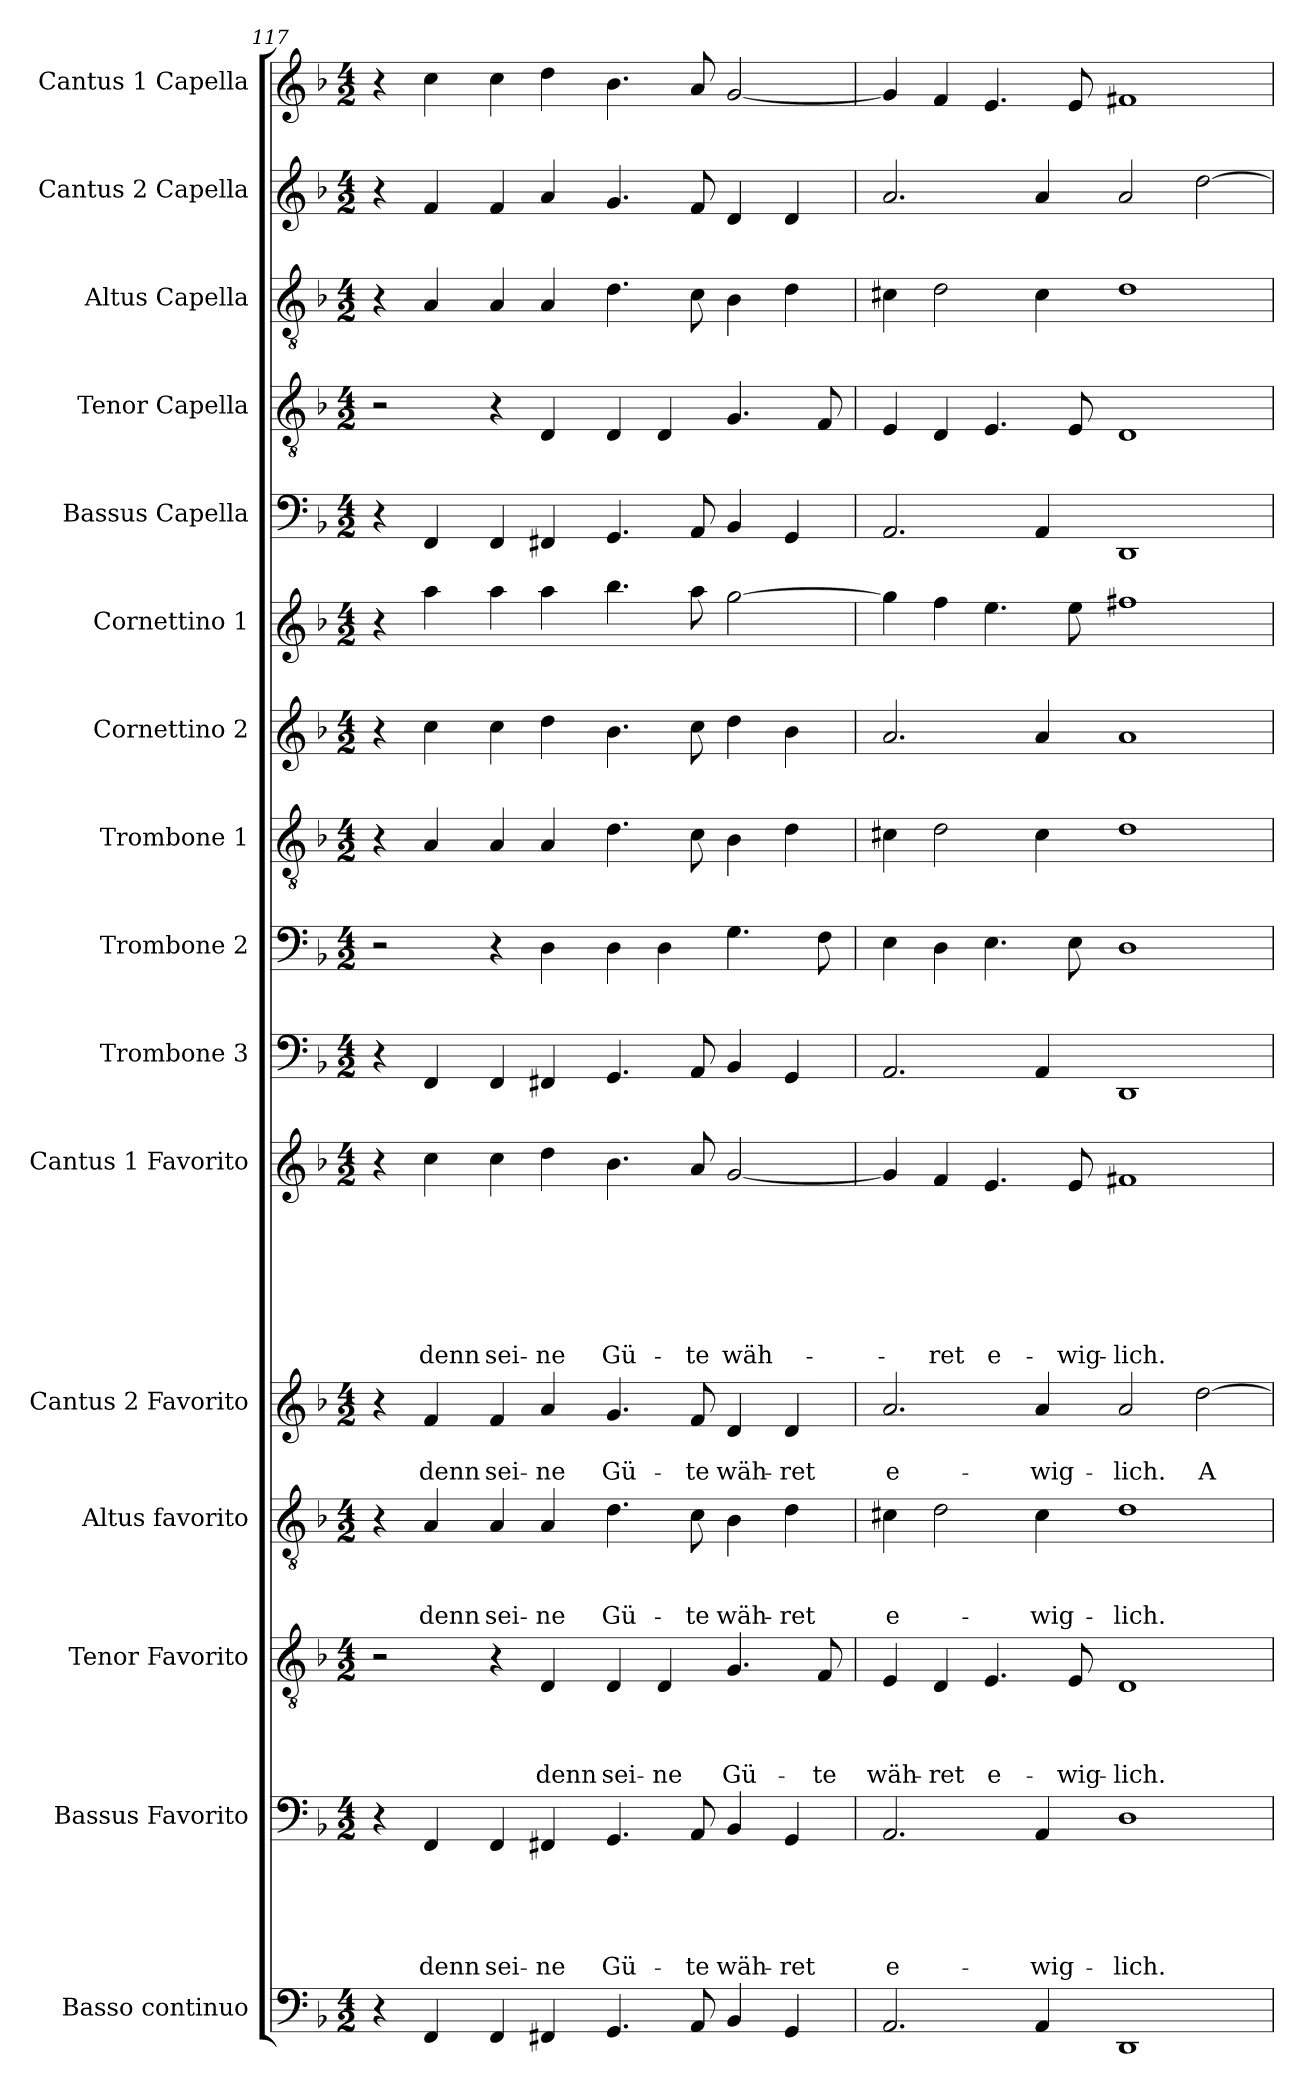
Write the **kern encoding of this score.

**kern	**kern	**text	**text	**text	**text	**text	**kern	**text	**text	**text	**text	**kern	**text	**text	**text	**kern	**text	**text	**kern	**text	**text	**text	**text	**text	**text	**text	**kern	**kern	**kern	**kern	**kern	**kern	**kern	**kern	**kern	**kern
*part16	*part15	*part15	*part15	*part15	*part15	*part15	*part14	*part14	*part14	*part14	*part14	*part13	*part13	*part13	*part13	*part12	*part12	*part12	*part11	*part11	*part11	*part11	*part11	*part11	*part11	*part11	*part10	*part9	*part8	*part7	*part6	*part5	*part4	*part3	*part2	*part1
*staff16	*staff15	*staff15	*staff15	*staff15	*staff15	*staff15	*staff14	*staff14	*staff14	*staff14	*staff14	*staff13	*staff13	*staff13	*staff13	*staff12	*staff12	*staff12	*staff11	*staff11	*staff11	*staff11	*staff11	*staff11	*staff11	*staff11	*staff10	*staff9	*staff8	*staff7	*staff6	*staff5	*staff4	*staff3	*staff2	*staff1
*I"Basso continuo	*I"Bassus Favorito	*	*	*	*	*	*I"Tenor Favorito	*	*	*	*	*I"Altus favorito	*	*	*	*I"Cantus 2 Favorito	*	*	*I"Cantus 1 Favorito	*	*	*	*	*	*	*	*I"Trombone 3	*I"Trombone 2	*I"Trombone 1	*I"Cornettino 2	*I"Cornettino 1	*I"Bassus Capella	*I"Tenor Capella	*I"Altus Capella	*I"Cantus 2 Capella	*I"Cantus 1 Capella
!!LO:PB:g=z
*clefF4	*clefF4	*	*	*	*	*	*clefGv2	*	*	*	*	*clefGv2	*	*	*	*clefG2	*	*	*clefG2	*	*	*	*	*	*	*	*clefF4	*clefF4	*clefGv2	*clefG2	*clefG2	*clefF4	*clefGv2	*clefGv2	*clefG2	*clefG2
*k[b-]	*k[b-]	*	*	*	*	*	*k[b-]	*	*	*	*	*k[b-]	*	*	*	*k[b-]	*	*	*k[b-]	*	*	*	*	*	*	*	*k[b-]	*k[b-]	*k[b-]	*k[b-]	*k[b-]	*k[b-]	*k[b-]	*k[b-]	*k[b-]	*k[b-]
*F:	*F:	*	*	*	*	*	*F:	*	*	*	*	*F:	*	*	*	*F:	*	*	*F:	*	*	*	*	*	*	*	*F:	*F:	*F:	*F:	*F:	*F:	*F:	*F:	*F:	*F:
*M4/2	*M4/2	*	*	*	*	*	*M4/2	*	*	*	*	*M4/2	*	*	*	*M4/2	*	*	*M4/2	*	*	*	*	*	*	*	*M4/2	*M4/2	*M4/2	*M4/2	*M4/2	*M4/2	*M4/2	*M4/2	*M4/2	*M4/2
=117	=117	=117	=117	=117	=117	=117	=117	=117	=117	=117	=117	=117	=117	=117	=117	=117	=117	=117	=117	=117	=117	=117	=117	=117	=117	=117	=117	=117	=117	=117	=117	=117	=117	=117	=117	=117
4r	4r	.	.	.	.	.	2r	.	.	.	.	4r	.	.	.	4r	.	.	4r	.	.	.	.	.	.	.	4r	2r	4r	4r	4r	4r	2r	4r	4r	4r
!	!	!	!	!	!	!LO:LY:b	!	!	!	!	!	!	!	!	!LO:LY:b	!	!	!LO:LY:b	!	!	!	!	!	!	!	!LO:LY:b	!	!	!	!	!	!	!	!	!	!
4FF/	4FF/	.	.	.	.	denn	.	.	.	.	.	4A/	.	.	denn	4f/	.	denn	4cc\	.	.	.	.	.	.	denn	4FF/	.	4A/	4cc\	4aa\	4FF/	.	4A/	4f/	4cc\
!	!	!	!	!	!	!LO:LY:b	!	!	!	!	!	!	!	!	!LO:LY:b	!	!	!LO:LY:b	!	!	!	!	!	!	!	!LO:LY:b	!	!	!	!	!	!	!	!	!	!
4FF/	4FF/	.	.	.	.	sei-	4r	.	.	.	.	4A/	.	.	sei-	4f/	.	sei-	4cc\	.	.	.	.	.	.	sei-	4FF/	4r	4A/	4cc\	4aa\	4FF/	4r	4A/	4f/	4cc\
!	!	!	!	!	!	!LO:LY:b	!	!	!	!	!LO:LY:b	!	!	!	!LO:LY:b	!	!	!LO:LY:b	!	!	!	!	!	!	!	!LO:LY:b	!	!	!	!	!	!	!	!	!	!
4FF#X/	4FF#X/	.	.	.	.	-ne	4D/	.	.	.	denn	4A/	.	.	-ne	4a/	.	-ne	4dd\	.	.	.	.	.	.	-ne	4FF#X/	4D\	4A/	4dd\	4aa\	4FF#X/	4D/	4A/	4a/	4dd\
!	!	!	!	!	!	!LO:LY:b	!	!	!	!	!LO:LY:b	!	!	!	!LO:LY:b	!	!	!LO:LY:b	!	!	!	!	!	!	!	!LO:LY:b	!	!	!	!	!	!	!	!	!	!
4.GG/	4.GG/	.	.	.	.	Gü-	4D/	.	.	.	sei-	4.d\	.	.	Gü-	4.g/	.	Gü-	4.b-\	.	.	.	.	.	.	Gü-	4.GG/	4D\	4.d\	4.b-\	4.bb-\	4.GG/	4D/	4.d\	4.g/	4.b-\
!	!	!	!	!	!	!	!	!	!	!	!LO:LY:b	!	!	!	!	!	!	!	!	!	!	!	!	!	!	!	!	!	!	!	!	!	!	!	!	!
.	.	.	.	.	.	.	4D/	.	.	.	-ne	.	.	.	.	.	.	.	.	.	.	.	.	.	.	.	.	4D\	.	.	.	.	4D/	.	.	.
!	!	!	!	!	!	!LO:LY:b	!	!	!	!	!	!	!	!	!LO:LY:b	!	!	!LO:LY:b	!	!	!	!	!	!	!	!LO:LY:b	!	!	!	!	!	!	!	!	!	!
8AA/	8AA/	.	.	.	.	-te	.	.	.	.	.	8c\	.	.	-te	8f/	.	-te	8a/	.	.	.	.	.	.	-te	8AA/	.	8c\	8cc\	8aa\	8AA/	.	8c\	8f/	8a/
!	!	!	!	!	!	!LO:LY:b	!	!	!	!	!LO:LY:b	!	!	!	!LO:LY:b	!	!	!LO:LY:b	!	!	!	!	!	!	!	!LO:LY:b	!	!	!	!	!	!	!	!	!	!
4BB-/	4BB-/	.	.	.	.	wäh-	4.G/	.	.	.	Gü-	4B-\	.	.	wäh-	4d/	.	wäh-	[2g/	.	.	.	.	.	.	wäh-	4BB-/	4.G\	4B-\	4dd\	[2gg\	4BB-/	4.G/	4B-\	4d/	[2g/
!	!	!	!	!	!	!LO:LY:b	!	!	!	!	!	!	!	!	!LO:LY:b	!	!	!LO:LY:b	!	!	!	!	!	!	!	!	!	!	!	!	!	!	!	!	!	!
4GG/	4GG/	.	.	.	.	-ret	.	.	.	.	.	4d\	.	.	-ret	4d/	.	-ret	.	.	.	.	.	.	.	.	4GG/	.	4d\	4b-\	.	4GG/	.	4d\	4d/	.
!	!	!	!	!	!	!	!	!	!	!	!LO:LY:b	!	!	!	!	!	!	!	!	!	!	!	!	!	!	!	!	!	!	!	!	!	!	!	!	!
.	.	.	.	.	.	.	8F/	.	.	.	-te	.	.	.	.	.	.	.	.	.	.	.	.	.	.	.	.	8F\	.	.	.	.	8F/	.	.	.
=118	=118	=118	=118	=118	=118	=118	=118	=118	=118	=118	=118	=118	=118	=118	=118	=118	=118	=118	=118	=118	=118	=118	=118	=118	=118	=118	=118	=118	=118	=118	=118	=118	=118	=118	=118	=118
!	!	!	!	!	!	!LO:LY:b	!	!	!	!	!LO:LY:b	!	!	!	!LO:LY:b	!	!	!LO:LY:b	!	!	!	!	!	!	!	!	!	!	!	!	!	!	!	!	!	!
2.AA/	2.AA/	.	.	.	.	e-	4E/	.	.	.	wäh-	4c#X\	.	.	e-	2.a/	.	e-	4g/]	.	.	.	.	.	.	.	2.AA/	4E\	4c#X\	2.a/	4gg\]	2.AA/	4E/	4c#X\	2.a/	4g/]
!	!	!	!	!	!	!	!	!	!	!	!LO:LY:b	!	!	!	!	!	!	!	!	!	!	!	!	!	!	!LO:LY:b	!	!	!	!	!	!	!	!	!	!
.	.	.	.	.	.	.	4D/	.	.	.	-ret	2d\	.	.	.	.	.	.	4f/	.	.	.	.	.	.	-ret	.	4D\	2d\	.	4ff\	.	4D/	2d\	.	4f/
!	!	!	!	!	!	!	!	!	!	!	!LO:LY:b	!	!	!	!	!	!	!	!	!	!	!	!	!	!	!LO:LY:b	!	!	!	!	!	!	!	!	!	!
.	.	.	.	.	.	.	4.E/	.	.	.	e-	.	.	.	.	.	.	.	4.e/	.	.	.	.	.	.	e-	.	4.E\	.	.	4.ee\	.	4.E/	.	.	4.e/
!	!	!	!	!	!	!LO:LY:b	!	!	!	!	!	!	!	!	!LO:LY:b	!	!	!LO:LY:b	!	!	!	!	!	!	!	!	!	!	!	!	!	!	!	!	!	!
4AA/	4AA/	.	.	.	.	-wig-	.	.	.	.	.	4c#\	.	.	-wig-	4a/	.	-wig-	.	.	.	.	.	.	.	.	4AA/	.	4c#\	4a/	.	4AA/	.	4c#\	4a/	.
!	!	!	!	!	!	!	!	!	!	!	!LO:LY:b	!	!	!	!	!	!	!	!	!	!	!	!	!	!	!LO:LY:b	!	!	!	!	!	!	!	!	!	!
.	.	.	.	.	.	.	8E/	.	.	.	-wig-	.	.	.	.	.	.	.	8e/	.	.	.	.	.	.	-wig-	.	8E\	.	.	8ee\	.	8E/	.	.	8e/
!	!	!	!	!	!	!LO:LY:b	!	!	!	!	!LO:LY:b	!	!	!	!LO:LY:b	!	!	!LO:LY:b	!	!	!	!	!	!	!	!LO:LY:b	!	!	!	!	!	!	!	!	!	!
1DD	1D	.	.	.	.	-lich.	1D	.	.	.	-lich.	1d	.	.	-lich.	2a/	.	-lich.	1f#X	.	.	.	.	.	.	-lich.	1DD	1D	1d	1a	1ff#X	1DD	1D	1d	2a/	1f#X
!	!	!	!	!	!	!	!	!	!	!	!	!	!	!	!	!	!	!LO:LY:b	!	!	!	!	!	!	!	!	!	!	!	!	!	!	!	!	!	!
.	.	.	.	.	.	.	.	.	.	.	.	.	.	.	.	[2dd\	.	A-	.	.	.	.	.	.	.	.	.	.	.	.	.	.	.	.	[2dd\	.
=	=	=	=	=	=	=	=	=	=	=	=	=	=	=	=	=	=	=	=	=	=	=	=	=	=	=	=	=	=	=	=	=	=	=	=	=
*-	*-	*-	*-	*-	*-	*-	*-	*-	*-	*-	*-	*-	*-	*-	*-	*-	*-	*-	*-	*-	*-	*-	*-	*-	*-	*-	*-	*-	*-	*-	*-	*-	*-	*-	*-	*-
